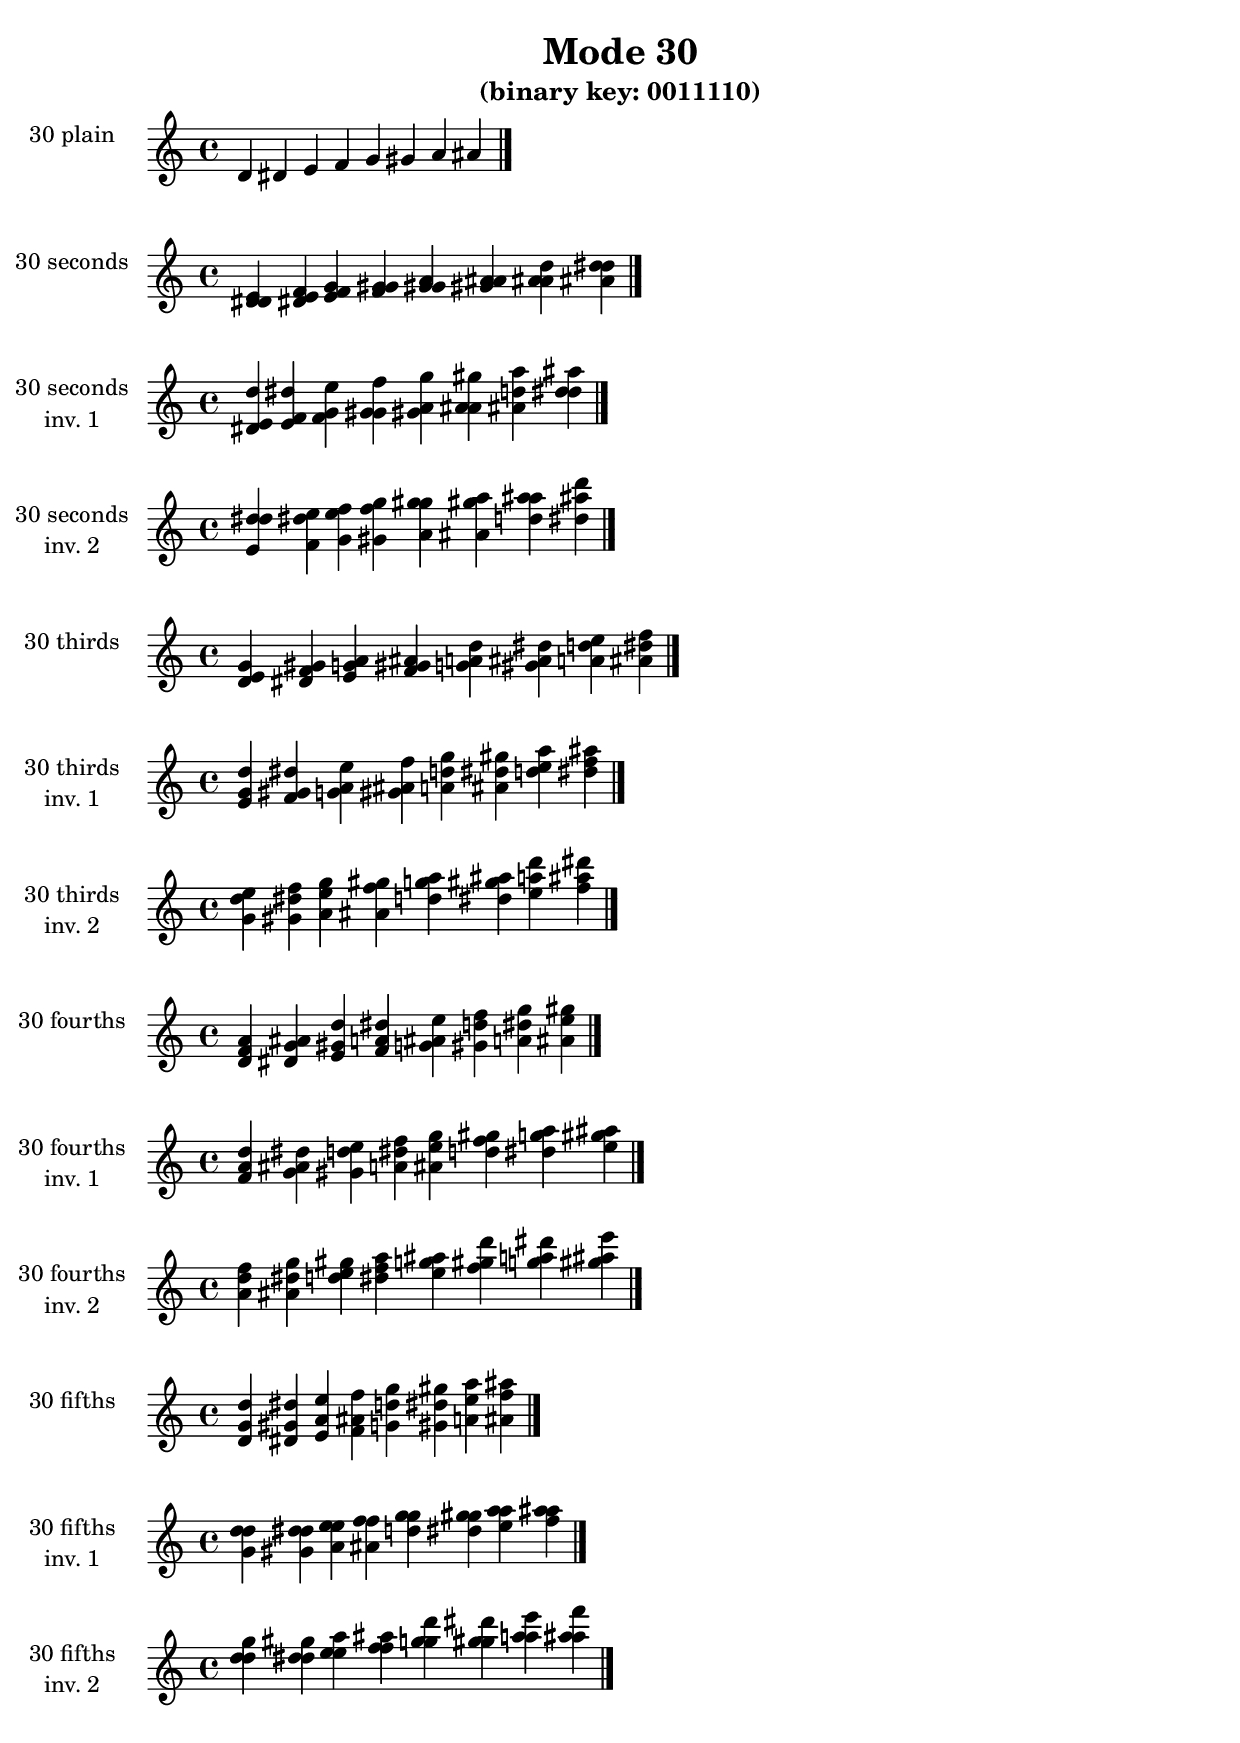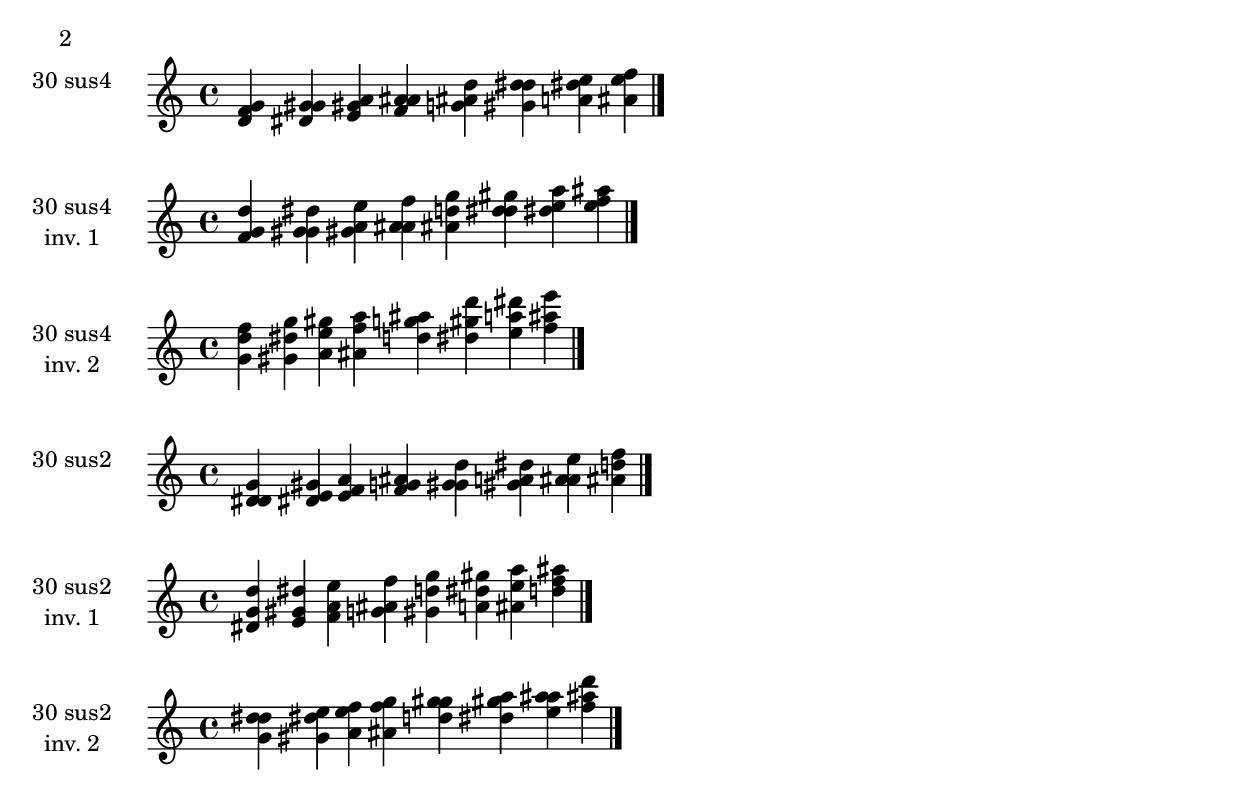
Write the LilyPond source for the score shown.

\version "2.19.0"

\header {
  title = "Mode 30"
  subtitle = "(binary key: 0011110)"
 %% Remove default LilyPond tagline
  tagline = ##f
}

\paper {
  #(set-paper-size "a4")
}

global = {
  \key c \major
  \time 4/4
  \tempo 4=100
}

\book {
  \score {
    \new Staff \with {
      instrumentName =  \markup { \column {
         \hcenter-in #14 \line { 30 plain }
         \hcenter-in #14 \line {  } } }
      midiInstrument = "oboe"
    } { \accidentalStyle "default"
        \cadenzaOn d' dis' e' f' g' gis' a' ais'  \cadenzaOff \bar "|." }
    \layout { }
  }
  \score {
    \new Staff \with {
      instrumentName =  \markup { \column {
         \hcenter-in #14 \line { 30 seconds }
         \hcenter-in #14 \line {  } } }
      midiInstrument = "oboe"
    } { \accidentalStyle "default"
        \cadenzaOn <d' dis' e'> <dis' e' f'> <e' f' g'> <f' g' gis'> <g' gis' a'> <gis' a' ais'> <a' ais' d''> <ais' d'' dis''>  \cadenzaOff \bar "|." }
    \layout { }
  }
  \score {
    \new Staff \with {
      instrumentName =  \markup { \column {
         \hcenter-in #14 \line { 30 seconds }
         \hcenter-in #14 \line { inv. 1 } } }
      midiInstrument = "oboe"
    } { \accidentalStyle "default"
        \cadenzaOn <dis' e' d''> <e' f' dis''> <f' g' e''> <g' gis' f''> <gis' a' g''> <a' ais' gis''> <ais' d'' a''> <d'' dis'' ais''>  \cadenzaOff \bar "|." }
    \layout { }
  }
  \score {
    \new Staff \with {
      instrumentName =  \markup { \column {
         \hcenter-in #14 \line { 30 seconds }
         \hcenter-in #14 \line { inv. 2 } } }
      midiInstrument = "oboe"
    } { \accidentalStyle "default"
        \cadenzaOn <e' d'' dis''> <f' dis'' e''> <g' e'' f''> <gis' f'' g''> <a' g'' gis''> <ais' gis'' a''> <d'' a'' ais''> <dis'' ais'' d'''>  \cadenzaOff \bar "|." }
    \layout { }
  }
  \score {
    \new Staff \with {
      instrumentName =  \markup { \column {
         \hcenter-in #14 \line { 30 thirds }
         \hcenter-in #14 \line {  } } }
      midiInstrument = "oboe"
    } { \accidentalStyle "default"
        \cadenzaOn <d' e' g'> <dis' f' gis'> <e' g' a'> <f' gis' ais'> <g' a' d''> <gis' ais' dis''> <a' d'' e''> <ais' dis'' f''>  \cadenzaOff \bar "|." }
    \layout { }
  }
  \score {
    \new Staff \with {
      instrumentName =  \markup { \column {
         \hcenter-in #14 \line { 30 thirds }
         \hcenter-in #14 \line { inv. 1 } } }
      midiInstrument = "oboe"
    } { \accidentalStyle "default"
        \cadenzaOn <e' g' d''> <f' gis' dis''> <g' a' e''> <gis' ais' f''> <a' d'' g''> <ais' dis'' gis''> <d'' e'' a''> <dis'' f'' ais''>  \cadenzaOff \bar "|." }
    \layout { }
  }
  \score {
    \new Staff \with {
      instrumentName =  \markup { \column {
         \hcenter-in #14 \line { 30 thirds }
         \hcenter-in #14 \line { inv. 2 } } }
      midiInstrument = "oboe"
    } { \accidentalStyle "default"
        \cadenzaOn <g' d'' e''> <gis' dis'' f''> <a' e'' g''> <ais' f'' gis''> <d'' g'' a''> <dis'' gis'' ais''> <e'' a'' d'''> <f'' ais'' dis'''>  \cadenzaOff \bar "|." }
    \layout { }
  }
  \score {
    \new Staff \with {
      instrumentName =  \markup { \column {
         \hcenter-in #14 \line { 30 fourths }
         \hcenter-in #14 \line {  } } }
      midiInstrument = "oboe"
    } { \accidentalStyle "default"
        \cadenzaOn <d' f' a'> <dis' g' ais'> <e' gis' d''> <f' a' dis''> <g' ais' e''> <gis' d'' f''> <a' dis'' g''> <ais' e'' gis''>  \cadenzaOff \bar "|." }
    \layout { }
  }
  \score {
    \new Staff \with {
      instrumentName =  \markup { \column {
         \hcenter-in #14 \line { 30 fourths }
         \hcenter-in #14 \line { inv. 1 } } }
      midiInstrument = "oboe"
    } { \accidentalStyle "default"
        \cadenzaOn <f' a' d''> <g' ais' dis''> <gis' d'' e''> <a' dis'' f''> <ais' e'' g''> <d'' f'' gis''> <dis'' g'' a''> <e'' gis'' ais''>  \cadenzaOff \bar "|." }
    \layout { }
  }
  \score {
    \new Staff \with {
      instrumentName =  \markup { \column {
         \hcenter-in #14 \line { 30 fourths }
         \hcenter-in #14 \line { inv. 2 } } }
      midiInstrument = "oboe"
    } { \accidentalStyle "default"
        \cadenzaOn <a' d'' f''> <ais' dis'' g''> <d'' e'' gis''> <dis'' f'' a''> <e'' g'' ais''> <f'' gis'' d'''> <g'' a'' dis'''> <gis'' ais'' e'''>  \cadenzaOff \bar "|." }
    \layout { }
  }
  \score {
    \new Staff \with {
      instrumentName =  \markup { \column {
         \hcenter-in #14 \line { 30 fifths }
         \hcenter-in #14 \line {  } } }
      midiInstrument = "oboe"
    } { \accidentalStyle "default"
        \cadenzaOn <d' g' d''> <dis' gis' dis''> <e' a' e''> <f' ais' f''> <g' d'' g''> <gis' dis'' gis''> <a' e'' a''> <ais' f'' ais''>  \cadenzaOff \bar "|." }
    \layout { }
  }
  \score {
    \new Staff \with {
      instrumentName =  \markup { \column {
         \hcenter-in #14 \line { 30 fifths }
         \hcenter-in #14 \line { inv. 1 } } }
      midiInstrument = "oboe"
    } { \accidentalStyle "default"
        \cadenzaOn <g' d'' d''> <gis' dis'' dis''> <a' e'' e''> <ais' f'' f''> <d'' g'' g''> <dis'' gis'' gis''> <e'' a'' a''> <f'' ais'' ais''>  \cadenzaOff \bar "|." }
    \layout { }
  }
  \score {
    \new Staff \with {
      instrumentName =  \markup { \column {
         \hcenter-in #14 \line { 30 fifths }
         \hcenter-in #14 \line { inv. 2 } } }
      midiInstrument = "oboe"
    } { \accidentalStyle "default"
        \cadenzaOn <d'' d'' g''> <dis'' dis'' gis''> <e'' e'' a''> <f'' f'' ais''> <g'' g'' d'''> <gis'' gis'' dis'''> <a'' a'' e'''> <ais'' ais'' f'''>  \cadenzaOff \bar "|." }
    \layout { }
  }
  \score {
    \new Staff \with {
      instrumentName =  \markup { \column {
         \hcenter-in #14 \line { 30 sus4 }
         \hcenter-in #14 \line {  } } }
      midiInstrument = "oboe"
    } { \accidentalStyle "default"
        \cadenzaOn <d' f' g'> <dis' g' gis'> <e' gis' a'> <f' a' ais'> <g' ais' d''> <gis' d'' dis''> <a' dis'' e''> <ais' e'' f''>  \cadenzaOff \bar "|." }
    \layout { }
  }
  \score {
    \new Staff \with {
      instrumentName =  \markup { \column {
         \hcenter-in #14 \line { 30 sus4 }
         \hcenter-in #14 \line { inv. 1 } } }
      midiInstrument = "oboe"
    } { \accidentalStyle "default"
        \cadenzaOn <f' g' d''> <g' gis' dis''> <gis' a' e''> <a' ais' f''> <ais' d'' g''> <d'' dis'' gis''> <dis'' e'' a''> <e'' f'' ais''>  \cadenzaOff \bar "|." }
    \layout { }
  }
  \score {
    \new Staff \with {
      instrumentName =  \markup { \column {
         \hcenter-in #14 \line { 30 sus4 }
         \hcenter-in #14 \line { inv. 2 } } }
      midiInstrument = "oboe"
    } { \accidentalStyle "default"
        \cadenzaOn <g' d'' f''> <gis' dis'' g''> <a' e'' gis''> <ais' f'' a''> <d'' g'' ais''> <dis'' gis'' d'''> <e'' a'' dis'''> <f'' ais'' e'''>  \cadenzaOff \bar "|." }
    \layout { }
  }
  \score {
    \new Staff \with {
      instrumentName =  \markup { \column {
         \hcenter-in #14 \line { 30 sus2 }
         \hcenter-in #14 \line {  } } }
      midiInstrument = "oboe"
    } { \accidentalStyle "default"
        \cadenzaOn <d' dis' g'> <dis' e' gis'> <e' f' a'> <f' g' ais'> <g' gis' d''> <gis' a' dis''> <a' ais' e''> <ais' d'' f''>  \cadenzaOff \bar "|." }
    \layout { }
  }
  \score {
    \new Staff \with {
      instrumentName =  \markup { \column {
         \hcenter-in #14 \line { 30 sus2 }
         \hcenter-in #14 \line { inv. 1 } } }
      midiInstrument = "oboe"
    } { \accidentalStyle "default"
        \cadenzaOn <dis' g' d''> <e' gis' dis''> <f' a' e''> <g' ais' f''> <gis' d'' g''> <a' dis'' gis''> <ais' e'' a''> <d'' f'' ais''>  \cadenzaOff \bar "|." }
    \layout { }
  }
  \score {
    \new Staff \with {
      instrumentName =  \markup { \column {
         \hcenter-in #14 \line { 30 sus2 }
         \hcenter-in #14 \line { inv. 2 } } }
      midiInstrument = "oboe"
    } { \accidentalStyle "default"
        \cadenzaOn <g' d'' dis''> <gis' dis'' e''> <a' e'' f''> <ais' f'' g''> <d'' g'' gis''> <dis'' gis'' a''> <e'' a'' ais''> <f'' ais'' d'''>  \cadenzaOff \bar "|." }
    \layout { }
  }
}

\book {
  \bookOutputSuffix "plain_"
  \score {
    \new Staff \with {
      instrumentName =  \markup { \column {
         \hcenter-in #14 \line { 30 plain }
         \hcenter-in #14 \line {  } } }
      midiInstrument = "oboe"
    } { \accidentalStyle "default"
        \cadenzaOn d' dis' e' f' g' gis' a' ais'  \cadenzaOff \bar "|." }
    \midi { }
  }
}
\book {
  \bookOutputSuffix "seconds_"
  \score {
    \new Staff \with {
      instrumentName =  \markup { \column {
         \hcenter-in #14 \line { 30 seconds }
         \hcenter-in #14 \line {  } } }
      midiInstrument = "oboe"
    } { \accidentalStyle "default"
        \cadenzaOn <d' dis' e'> <dis' e' f'> <e' f' g'> <f' g' gis'> <g' gis' a'> <gis' a' ais'> <a' ais' d''> <ais' d'' dis''>  \cadenzaOff \bar "|." }
    \midi { }
  }
}
\book {
  \bookOutputSuffix "seconds_inv. 1"
  \score {
    \new Staff \with {
      instrumentName =  \markup { \column {
         \hcenter-in #14 \line { 30 seconds }
         \hcenter-in #14 \line { inv. 1 } } }
      midiInstrument = "oboe"
    } { \accidentalStyle "default"
        \cadenzaOn <dis' e' d''> <e' f' dis''> <f' g' e''> <g' gis' f''> <gis' a' g''> <a' ais' gis''> <ais' d'' a''> <d'' dis'' ais''>  \cadenzaOff \bar "|." }
    \midi { }
  }
}
\book {
  \bookOutputSuffix "seconds_inv. 2"
  \score {
    \new Staff \with {
      instrumentName =  \markup { \column {
         \hcenter-in #14 \line { 30 seconds }
         \hcenter-in #14 \line { inv. 2 } } }
      midiInstrument = "oboe"
    } { \accidentalStyle "default"
        \cadenzaOn <e' d'' dis''> <f' dis'' e''> <g' e'' f''> <gis' f'' g''> <a' g'' gis''> <ais' gis'' a''> <d'' a'' ais''> <dis'' ais'' d'''>  \cadenzaOff \bar "|." }
    \midi { }
  }
}
\book {
  \bookOutputSuffix "thirds_"
  \score {
    \new Staff \with {
      instrumentName =  \markup { \column {
         \hcenter-in #14 \line { 30 thirds }
         \hcenter-in #14 \line {  } } }
      midiInstrument = "oboe"
    } { \accidentalStyle "default"
        \cadenzaOn <d' e' g'> <dis' f' gis'> <e' g' a'> <f' gis' ais'> <g' a' d''> <gis' ais' dis''> <a' d'' e''> <ais' dis'' f''>  \cadenzaOff \bar "|." }
    \midi { }
  }
}
\book {
  \bookOutputSuffix "thirds_inv. 1"
  \score {
    \new Staff \with {
      instrumentName =  \markup { \column {
         \hcenter-in #14 \line { 30 thirds }
         \hcenter-in #14 \line { inv. 1 } } }
      midiInstrument = "oboe"
    } { \accidentalStyle "default"
        \cadenzaOn <e' g' d''> <f' gis' dis''> <g' a' e''> <gis' ais' f''> <a' d'' g''> <ais' dis'' gis''> <d'' e'' a''> <dis'' f'' ais''>  \cadenzaOff \bar "|." }
    \midi { }
  }
}
\book {
  \bookOutputSuffix "thirds_inv. 2"
  \score {
    \new Staff \with {
      instrumentName =  \markup { \column {
         \hcenter-in #14 \line { 30 thirds }
         \hcenter-in #14 \line { inv. 2 } } }
      midiInstrument = "oboe"
    } { \accidentalStyle "default"
        \cadenzaOn <g' d'' e''> <gis' dis'' f''> <a' e'' g''> <ais' f'' gis''> <d'' g'' a''> <dis'' gis'' ais''> <e'' a'' d'''> <f'' ais'' dis'''>  \cadenzaOff \bar "|." }
    \midi { }
  }
}
\book {
  \bookOutputSuffix "fourths_"
  \score {
    \new Staff \with {
      instrumentName =  \markup { \column {
         \hcenter-in #14 \line { 30 fourths }
         \hcenter-in #14 \line {  } } }
      midiInstrument = "oboe"
    } { \accidentalStyle "default"
        \cadenzaOn <d' f' a'> <dis' g' ais'> <e' gis' d''> <f' a' dis''> <g' ais' e''> <gis' d'' f''> <a' dis'' g''> <ais' e'' gis''>  \cadenzaOff \bar "|." }
    \midi { }
  }
}
\book {
  \bookOutputSuffix "fourths_inv. 1"
  \score {
    \new Staff \with {
      instrumentName =  \markup { \column {
         \hcenter-in #14 \line { 30 fourths }
         \hcenter-in #14 \line { inv. 1 } } }
      midiInstrument = "oboe"
    } { \accidentalStyle "default"
        \cadenzaOn <f' a' d''> <g' ais' dis''> <gis' d'' e''> <a' dis'' f''> <ais' e'' g''> <d'' f'' gis''> <dis'' g'' a''> <e'' gis'' ais''>  \cadenzaOff \bar "|." }
    \midi { }
  }
}
\book {
  \bookOutputSuffix "fourths_inv. 2"
  \score {
    \new Staff \with {
      instrumentName =  \markup { \column {
         \hcenter-in #14 \line { 30 fourths }
         \hcenter-in #14 \line { inv. 2 } } }
      midiInstrument = "oboe"
    } { \accidentalStyle "default"
        \cadenzaOn <a' d'' f''> <ais' dis'' g''> <d'' e'' gis''> <dis'' f'' a''> <e'' g'' ais''> <f'' gis'' d'''> <g'' a'' dis'''> <gis'' ais'' e'''>  \cadenzaOff \bar "|." }
    \midi { }
  }
}
\book {
  \bookOutputSuffix "fifths_"
  \score {
    \new Staff \with {
      instrumentName =  \markup { \column {
         \hcenter-in #14 \line { 30 fifths }
         \hcenter-in #14 \line {  } } }
      midiInstrument = "oboe"
    } { \accidentalStyle "default"
        \cadenzaOn <d' g' d''> <dis' gis' dis''> <e' a' e''> <f' ais' f''> <g' d'' g''> <gis' dis'' gis''> <a' e'' a''> <ais' f'' ais''>  \cadenzaOff \bar "|." }
    \midi { }
  }
}
\book {
  \bookOutputSuffix "fifths_inv. 1"
  \score {
    \new Staff \with {
      instrumentName =  \markup { \column {
         \hcenter-in #14 \line { 30 fifths }
         \hcenter-in #14 \line { inv. 1 } } }
      midiInstrument = "oboe"
    } { \accidentalStyle "default"
        \cadenzaOn <g' d'' d''> <gis' dis'' dis''> <a' e'' e''> <ais' f'' f''> <d'' g'' g''> <dis'' gis'' gis''> <e'' a'' a''> <f'' ais'' ais''>  \cadenzaOff \bar "|." }
    \midi { }
  }
}
\book {
  \bookOutputSuffix "fifths_inv. 2"
  \score {
    \new Staff \with {
      instrumentName =  \markup { \column {
         \hcenter-in #14 \line { 30 fifths }
         \hcenter-in #14 \line { inv. 2 } } }
      midiInstrument = "oboe"
    } { \accidentalStyle "default"
        \cadenzaOn <d'' d'' g''> <dis'' dis'' gis''> <e'' e'' a''> <f'' f'' ais''> <g'' g'' d'''> <gis'' gis'' dis'''> <a'' a'' e'''> <ais'' ais'' f'''>  \cadenzaOff \bar "|." }
    \midi { }
  }
}
\book {
  \bookOutputSuffix "sus4_"
  \score {
    \new Staff \with {
      instrumentName =  \markup { \column {
         \hcenter-in #14 \line { 30 sus4 }
         \hcenter-in #14 \line {  } } }
      midiInstrument = "oboe"
    } { \accidentalStyle "default"
        \cadenzaOn <d' f' g'> <dis' g' gis'> <e' gis' a'> <f' a' ais'> <g' ais' d''> <gis' d'' dis''> <a' dis'' e''> <ais' e'' f''>  \cadenzaOff \bar "|." }
    \midi { }
  }
}
\book {
  \bookOutputSuffix "sus4_inv. 1"
  \score {
    \new Staff \with {
      instrumentName =  \markup { \column {
         \hcenter-in #14 \line { 30 sus4 }
         \hcenter-in #14 \line { inv. 1 } } }
      midiInstrument = "oboe"
    } { \accidentalStyle "default"
        \cadenzaOn <f' g' d''> <g' gis' dis''> <gis' a' e''> <a' ais' f''> <ais' d'' g''> <d'' dis'' gis''> <dis'' e'' a''> <e'' f'' ais''>  \cadenzaOff \bar "|." }
    \midi { }
  }
}
\book {
  \bookOutputSuffix "sus4_inv. 2"
  \score {
    \new Staff \with {
      instrumentName =  \markup { \column {
         \hcenter-in #14 \line { 30 sus4 }
         \hcenter-in #14 \line { inv. 2 } } }
      midiInstrument = "oboe"
    } { \accidentalStyle "default"
        \cadenzaOn <g' d'' f''> <gis' dis'' g''> <a' e'' gis''> <ais' f'' a''> <d'' g'' ais''> <dis'' gis'' d'''> <e'' a'' dis'''> <f'' ais'' e'''>  \cadenzaOff \bar "|." }
    \midi { }
  }
}
\book {
  \bookOutputSuffix "sus2_"
  \score {
    \new Staff \with {
      instrumentName =  \markup { \column {
         \hcenter-in #14 \line { 30 sus2 }
         \hcenter-in #14 \line {  } } }
      midiInstrument = "oboe"
    } { \accidentalStyle "default"
        \cadenzaOn <d' dis' g'> <dis' e' gis'> <e' f' a'> <f' g' ais'> <g' gis' d''> <gis' a' dis''> <a' ais' e''> <ais' d'' f''>  \cadenzaOff \bar "|." }
    \midi { }
  }
}
\book {
  \bookOutputSuffix "sus2_inv. 1"
  \score {
    \new Staff \with {
      instrumentName =  \markup { \column {
         \hcenter-in #14 \line { 30 sus2 }
         \hcenter-in #14 \line { inv. 1 } } }
      midiInstrument = "oboe"
    } { \accidentalStyle "default"
        \cadenzaOn <dis' g' d''> <e' gis' dis''> <f' a' e''> <g' ais' f''> <gis' d'' g''> <a' dis'' gis''> <ais' e'' a''> <d'' f'' ais''>  \cadenzaOff \bar "|." }
    \midi { }
  }
}
\book {
  \bookOutputSuffix "sus2_inv. 2"
  \score {
    \new Staff \with {
      instrumentName =  \markup { \column {
         \hcenter-in #14 \line { 30 sus2 }
         \hcenter-in #14 \line { inv. 2 } } }
      midiInstrument = "oboe"
    } { \accidentalStyle "default"
        \cadenzaOn <g' d'' dis''> <gis' dis'' e''> <a' e'' f''> <ais' f'' g''> <d'' g'' gis''> <dis'' gis'' a''> <e'' a'' ais''> <f'' ais'' d'''>  \cadenzaOff \bar "|." }
    \midi { }
  }
}
